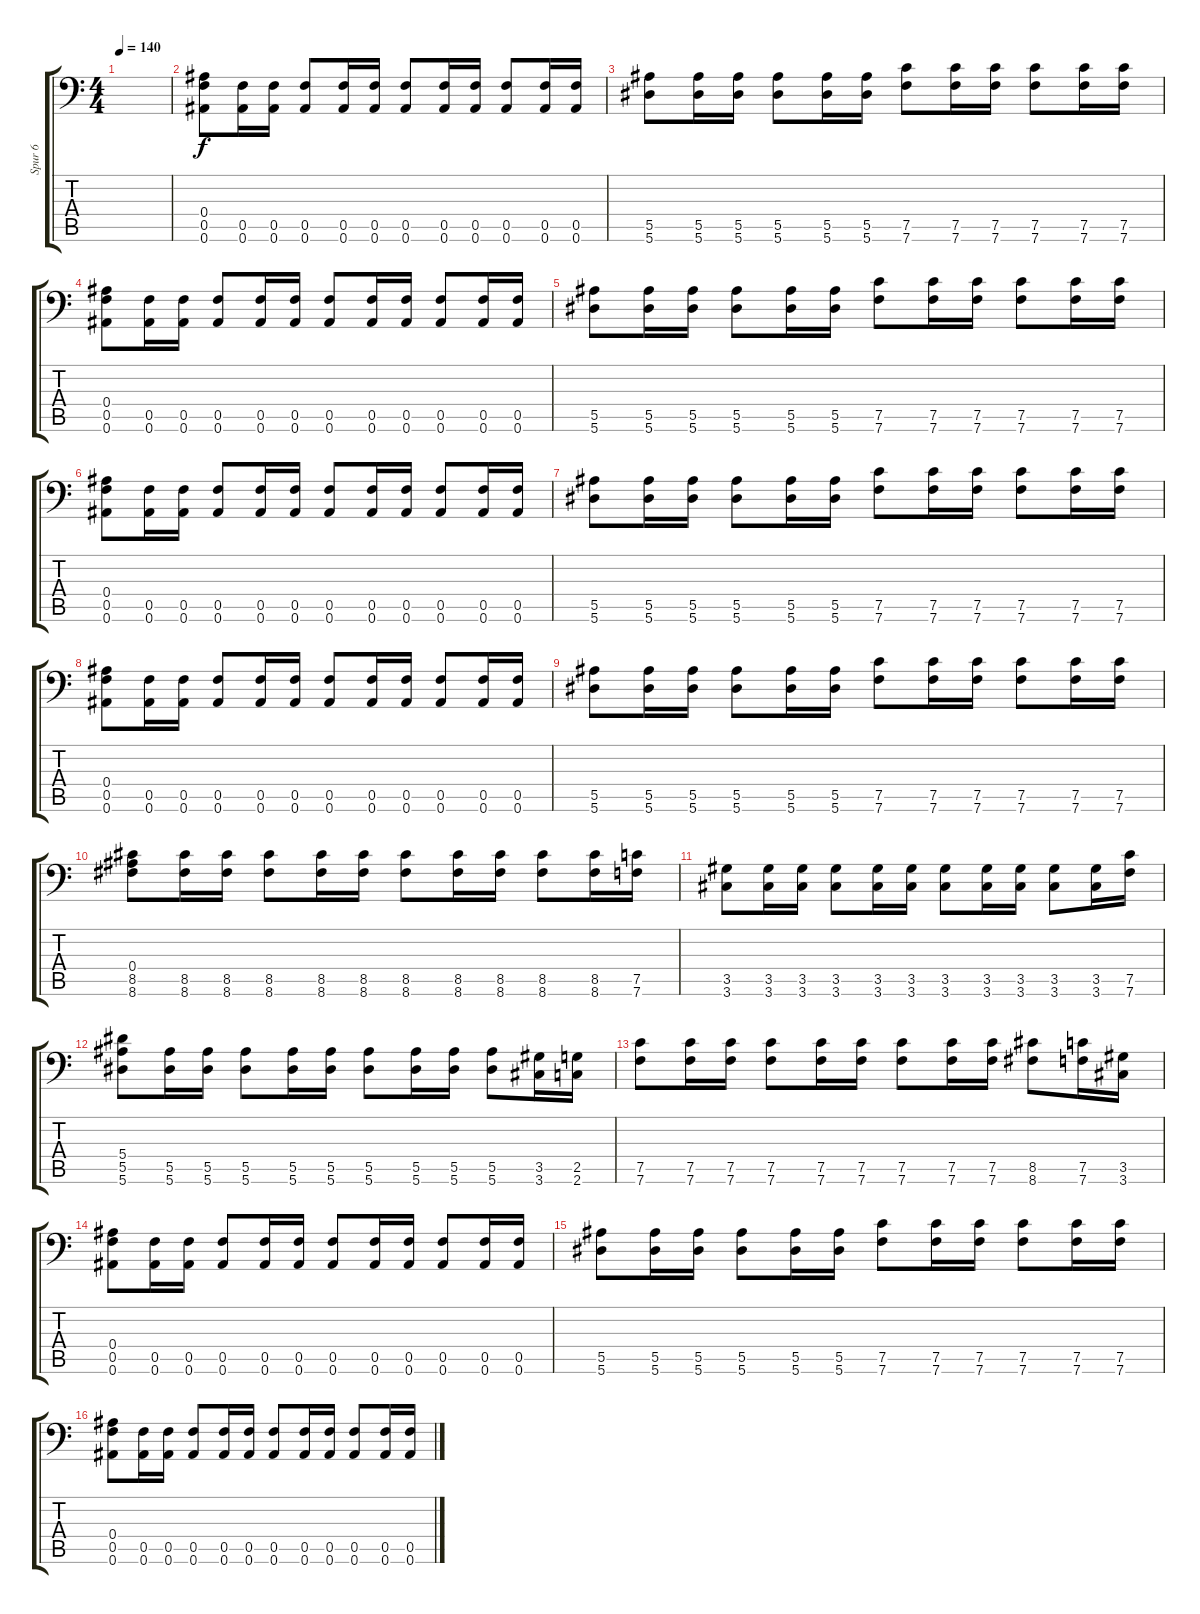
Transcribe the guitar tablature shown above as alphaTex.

\track ("Spur 6" "Spur 6") {instrument distortionguitar}
\staff {score tabs}
\tuning (C4 G3 Eb3 Bb2 F2 Bb1) {hide}
\ts (4 4)
\tempo 140
\clef f4
\ks c
|
(0.4 0.5 0.6).8 (0.5 0.6).16 (0.5 0.6).16 (0.5 0.6).8 (0.5 0.6).16 (0.5 0.6).16 (0.5 0.6).8 (0.5 0.6).16 (0.5 0.6).16 (0.5 0.6).8 (0.5 0.6).16 (0.5 0.6).16 |
(5.5 5.6).8 (5.5 5.6).16 (5.5 5.6).16 (5.5 5.6).8 (5.5 5.6).16 (5.5 5.6).16 (7.5 7.6).8 (7.5 7.6).16 (7.5 7.6).16 (7.5 7.6).8 (7.5 7.6).16 (7.5 7.6).16 |
(0.4 0.5 0.6).8 (0.5 0.6).16 (0.5 0.6).16 (0.5 0.6).8 (0.5 0.6).16 (0.5 0.6).16 (0.5 0.6).8 (0.5 0.6).16 (0.5 0.6).16 (0.5 0.6).8 (0.5 0.6).16 (0.5 0.6).16 |
(5.5 5.6).8 (5.5 5.6).16 (5.5 5.6).16 (5.5 5.6).8 (5.5 5.6).16 (5.5 5.6).16 (7.5 7.6).8 (7.5 7.6).16 (7.5 7.6).16 (7.5 7.6).8 (7.5 7.6).16 (7.5 7.6).16 |
(0.4 0.5 0.6).8 (0.5 0.6).16 (0.5 0.6).16 (0.5 0.6).8 (0.5 0.6).16 (0.5 0.6).16 (0.5 0.6).8 (0.5 0.6).16 (0.5 0.6).16 (0.5 0.6).8 (0.5 0.6).16 (0.5 0.6).16 |
(5.5 5.6).8 (5.5 5.6).16 (5.5 5.6).16 (5.5 5.6).8 (5.5 5.6).16 (5.5 5.6).16 (7.5 7.6).8 (7.5 7.6).16 (7.5 7.6).16 (7.5 7.6).8 (7.5 7.6).16 (7.5 7.6).16 |
(0.4 0.5 0.6).8 (0.5 0.6).16 (0.5 0.6).16 (0.5 0.6).8 (0.5 0.6).16 (0.5 0.6).16 (0.5 0.6).8 (0.5 0.6).16 (0.5 0.6).16 (0.5 0.6).8 (0.5 0.6).16 (0.5 0.6).16 |
(5.5 5.6).8 (5.5 5.6).16 (5.5 5.6).16 (5.5 5.6).8 (5.5 5.6).16 (5.5 5.6).16 (7.5 7.6).8 (7.5 7.6).16 (7.5 7.6).16 (7.5 7.6).8 (7.5 7.6).16 (7.5 7.6).16 |
(0.4 8.5 8.6).8 (8.5 8.6).16 (8.5 8.6).16 (8.5 8.6).8 (8.5 8.6).16 (8.5 8.6).16 (8.5 8.6).8 (8.5 8.6).16 (8.5 8.6).16 (8.5 8.6).8 (8.5 8.6).16 (7.5 7.6).16 |
(3.5 3.6).8 (3.5 3.6).16 (3.5 3.6).16 (3.5 3.6).8 (3.5 3.6).16 (3.5 3.6).16 (3.5 3.6).8 (3.5 3.6).16 (3.5 3.6).16 (3.5 3.6).8 (3.5 3.6).16 (7.5 7.6).16 |
(5.4 5.5 5.6).8 (5.5 5.6).16 (5.5 5.6).16 (5.5 5.6).8 (5.5 5.6).16 (5.5 5.6).16 (5.5 5.6).8 (5.5 5.6).16 (5.5 5.6).16 (5.5 5.6).8 (3.5 3.6).16 (2.5 2.6).16 |
(7.5 7.6).8 (7.5 7.6).16 (7.5 7.6).16 (7.5 7.6).8 (7.5 7.6).16 (7.5 7.6).16 (7.5 7.6).8 (7.5 7.6).16 (7.5 7.6).16 (8.5 8.6).8 (7.5 7.6).16 (3.5 3.6).16 |
(0.4 0.5 0.6).8 (0.5 0.6).16 (0.5 0.6).16 (0.5 0.6).8 (0.5 0.6).16 (0.5 0.6).16 (0.5 0.6).8 (0.5 0.6).16 (0.5 0.6).16 (0.5 0.6).8 (0.5 0.6).16 (0.5 0.6).16 |
(5.5 5.6).8 (5.5 5.6).16 (5.5 5.6).16 (5.5 5.6).8 (5.5 5.6).16 (5.5 5.6).16 (7.5 7.6).8 (7.5 7.6).16 (7.5 7.6).16 (7.5 7.6).8 (7.5 7.6).16 (7.5 7.6).16 |
(0.4 0.5 0.6).8 (0.5 0.6).16 (0.5 0.6).16 (0.5 0.6).8 (0.5 0.6).16 (0.5 0.6).16 (0.5 0.6).8 (0.5 0.6).16 (0.5 0.6).16 (0.5 0.6).8 (0.5 0.6).16 (0.5 0.6).16
